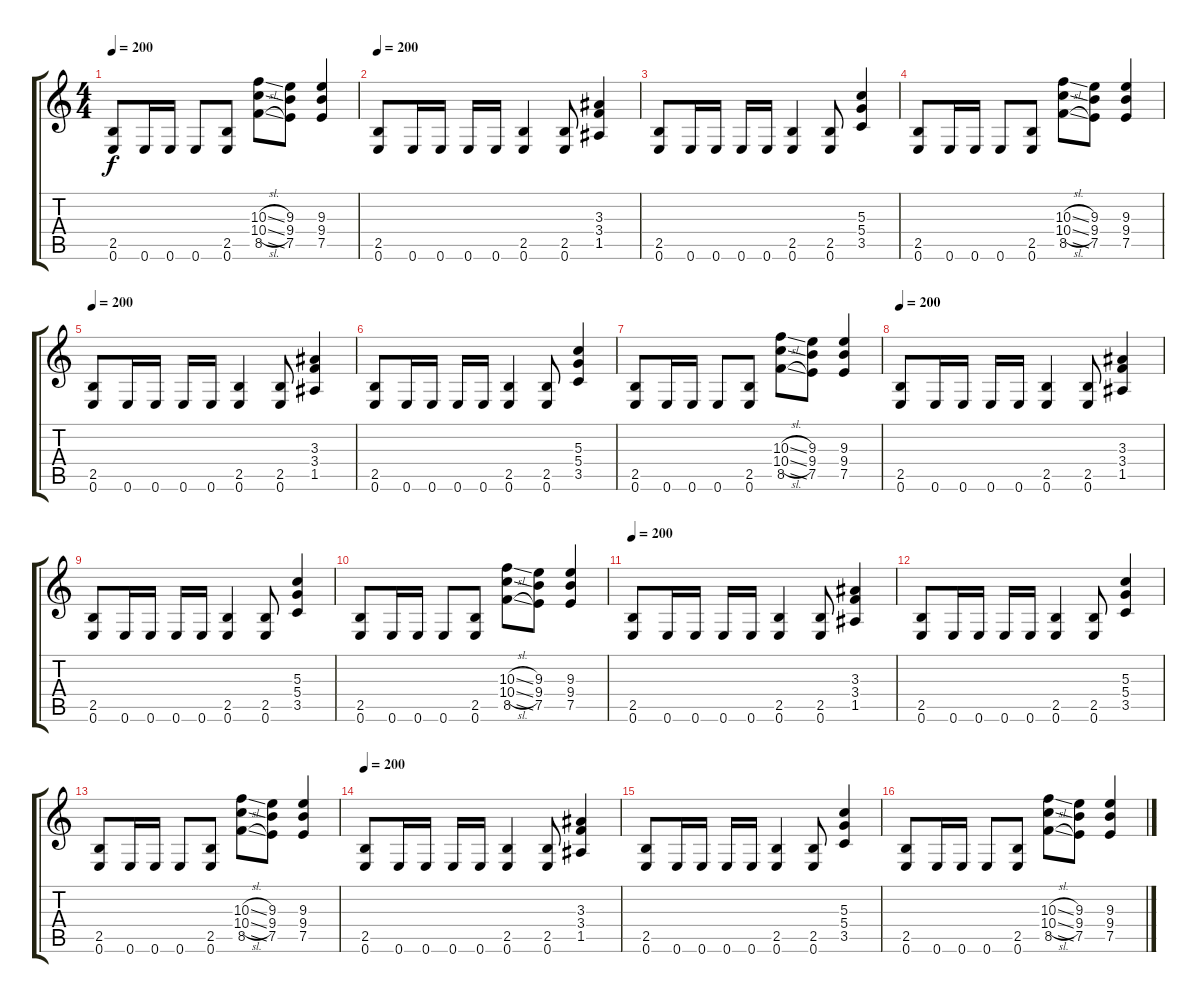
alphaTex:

\track "" {instrument distortionguitar}
\staff {score tabs}
\tuning (E4 B3 G3 D3 A2 E2) {hide}
\ts (4 4)
\tempo 200
\clef g2
\ks c
(2.5 0.6).8{dy f} 0.6.16 0.6.16 0.6.8 (2.5 0.6).8 (10.3{sl} 10.4{sl} 8.5{sl}).8 (9.3 9.4 7.5).8 (9.3 9.4 7.5).4 |
\tempo 200
(2.5 0.6).8 0.6.16 0.6.16 0.6.16 0.6.16 (2.5 0.6).4 (2.5 0.6).8 (3.3 3.4 1.5).4 |
(2.5 0.6).8 0.6.16 0.6.16 0.6.16 0.6.16 (2.5 0.6).4 (2.5 0.6).8 (5.3 5.4 3.5).4 |
(2.5 0.6).8 0.6.16 0.6.16 0.6.8 (2.5 0.6).8 (10.3{sl} 10.4{sl} 8.5{sl}).8 (9.3 9.4 7.5).8 (9.3 9.4 7.5).4 |
\tempo 200
(2.5 0.6).8 0.6.16 0.6.16 0.6.16 0.6.16 (2.5 0.6).4 (2.5 0.6).8 (3.3 3.4 1.5).4 |
(2.5 0.6).8 0.6.16 0.6.16 0.6.16 0.6.16 (2.5 0.6).4 (2.5 0.6).8 (5.3 5.4 3.5).4 |
(2.5 0.6).8 0.6.16 0.6.16 0.6.8 (2.5 0.6).8 (10.3{sl} 10.4{sl} 8.5{sl}).8 (9.3 9.4 7.5).8 (9.3 9.4 7.5).4 |
\tempo 200
(2.5 0.6).8 0.6.16 0.6.16 0.6.16 0.6.16 (2.5 0.6).4 (2.5 0.6).8 (3.3 3.4 1.5).4 |
(2.5 0.6).8 0.6.16 0.6.16 0.6.16 0.6.16 (2.5 0.6).4 (2.5 0.6).8 (5.3 5.4 3.5).4 |
(2.5 0.6).8 0.6.16 0.6.16 0.6.8 (2.5 0.6).8 (10.3{sl} 10.4{sl} 8.5{sl}).8 (9.3 9.4 7.5).8 (9.3 9.4 7.5).4 |
\tempo 200
(2.5 0.6).8 0.6.16 0.6.16 0.6.16 0.6.16 (2.5 0.6).4 (2.5 0.6).8 (3.3 3.4 1.5).4 |
(2.5 0.6).8 0.6.16 0.6.16 0.6.16 0.6.16 (2.5 0.6).4 (2.5 0.6).8 (5.3 5.4 3.5).4 |
(2.5 0.6).8 0.6.16 0.6.16 0.6.8 (2.5 0.6).8 (10.3{sl} 10.4{sl} 8.5{sl}).8 (9.3 9.4 7.5).8 (9.3 9.4 7.5).4 |
\tempo 200
(2.5 0.6).8 0.6.16 0.6.16 0.6.16 0.6.16 (2.5 0.6).4 (2.5 0.6).8 (3.3 3.4 1.5).4 |
(2.5 0.6).8 0.6.16 0.6.16 0.6.16 0.6.16 (2.5 0.6).4 (2.5 0.6).8 (5.3 5.4 3.5).4 |
(2.5 0.6).8 0.6.16 0.6.16 0.6.8 (2.5 0.6).8 (10.3{sl} 10.4{sl} 8.5{sl}).8 (9.3 9.4 7.5).8 (9.3 9.4 7.5).4
